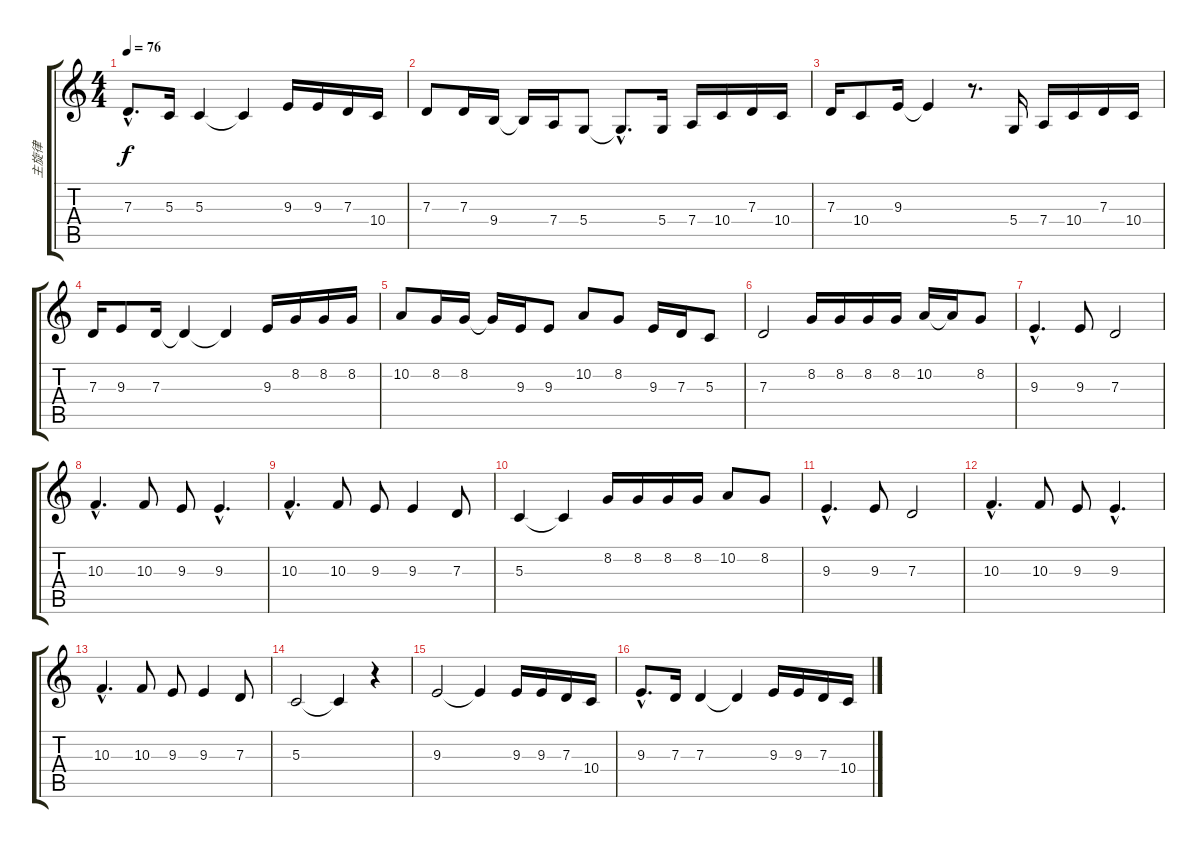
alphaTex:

\track ("主旋律" "主旋律") {instrument bassoon}
\staff {score tabs}
\tuning (E4 B3 G3 D3 A2 E2) {hide}
\ts (4 4)
\tempo 76
\clef g2
\ks c
7.3{hac}.8{d dy f} 5.3.16 5.3.4 5.3{t}.4 9.3.16 9.3.16 7.3.16 10.4.16 |
7.3.8 7.3.16 9.4.16 9.4{t}.16 7.4.16 5.4.8 5.4{hac t}.8{d} 5.4.16 7.4.16 10.4.16 7.3.16 10.4.16 |
7.3.16 10.4.8 9.3.16 9.3{t}.4 r.8{d} 5.4.16 7.4.16 10.4.16 7.3.16 10.4.16 |
7.3.16 9.3.8 7.3.16 7.3{t}.4 7.3{t}.4 9.3.16 8.2.16 8.2.16 8.2.16 |
10.2.8 8.2.16 8.2.16 8.2{t}.16 9.3.16 9.3.8 10.2.8 8.2.8 9.3.16 7.3.16 5.3.8 |
7.3.2 8.2.16 8.2.16 8.2.16 8.2.16 10.2.16 10.2{t}.16 8.2.8 |
9.3{hac}.4{d} 9.3.8 7.3.2 |
10.3{hac}.4{d} 10.3.8 9.3.8 9.3{hac}.4{d} |
10.3{hac}.4{d} 10.3.8 9.3.8 9.3.4 7.3.8 |
5.3.4 5.3{t}.4 8.2.16 8.2.16 8.2.16 8.2.16 10.2.8 8.2.8 |
9.3{hac}.4{d} 9.3.8 7.3.2 |
10.3{hac}.4{d} 10.3.8 9.3.8 9.3{hac}.4{d} |
10.3{hac}.4{d} 10.3.8 9.3.8 9.3.4 7.3.8 |
5.3.2 5.3{t}.4 r.4 |
9.3.2 9.3{t}.4 9.3.16 9.3.16 7.3.16 10.4.16 |
9.3{hac}.8{d} 7.3.16 7.3.4 7.3{t}.4 9.3.16 9.3.16 7.3.16 10.4.16
